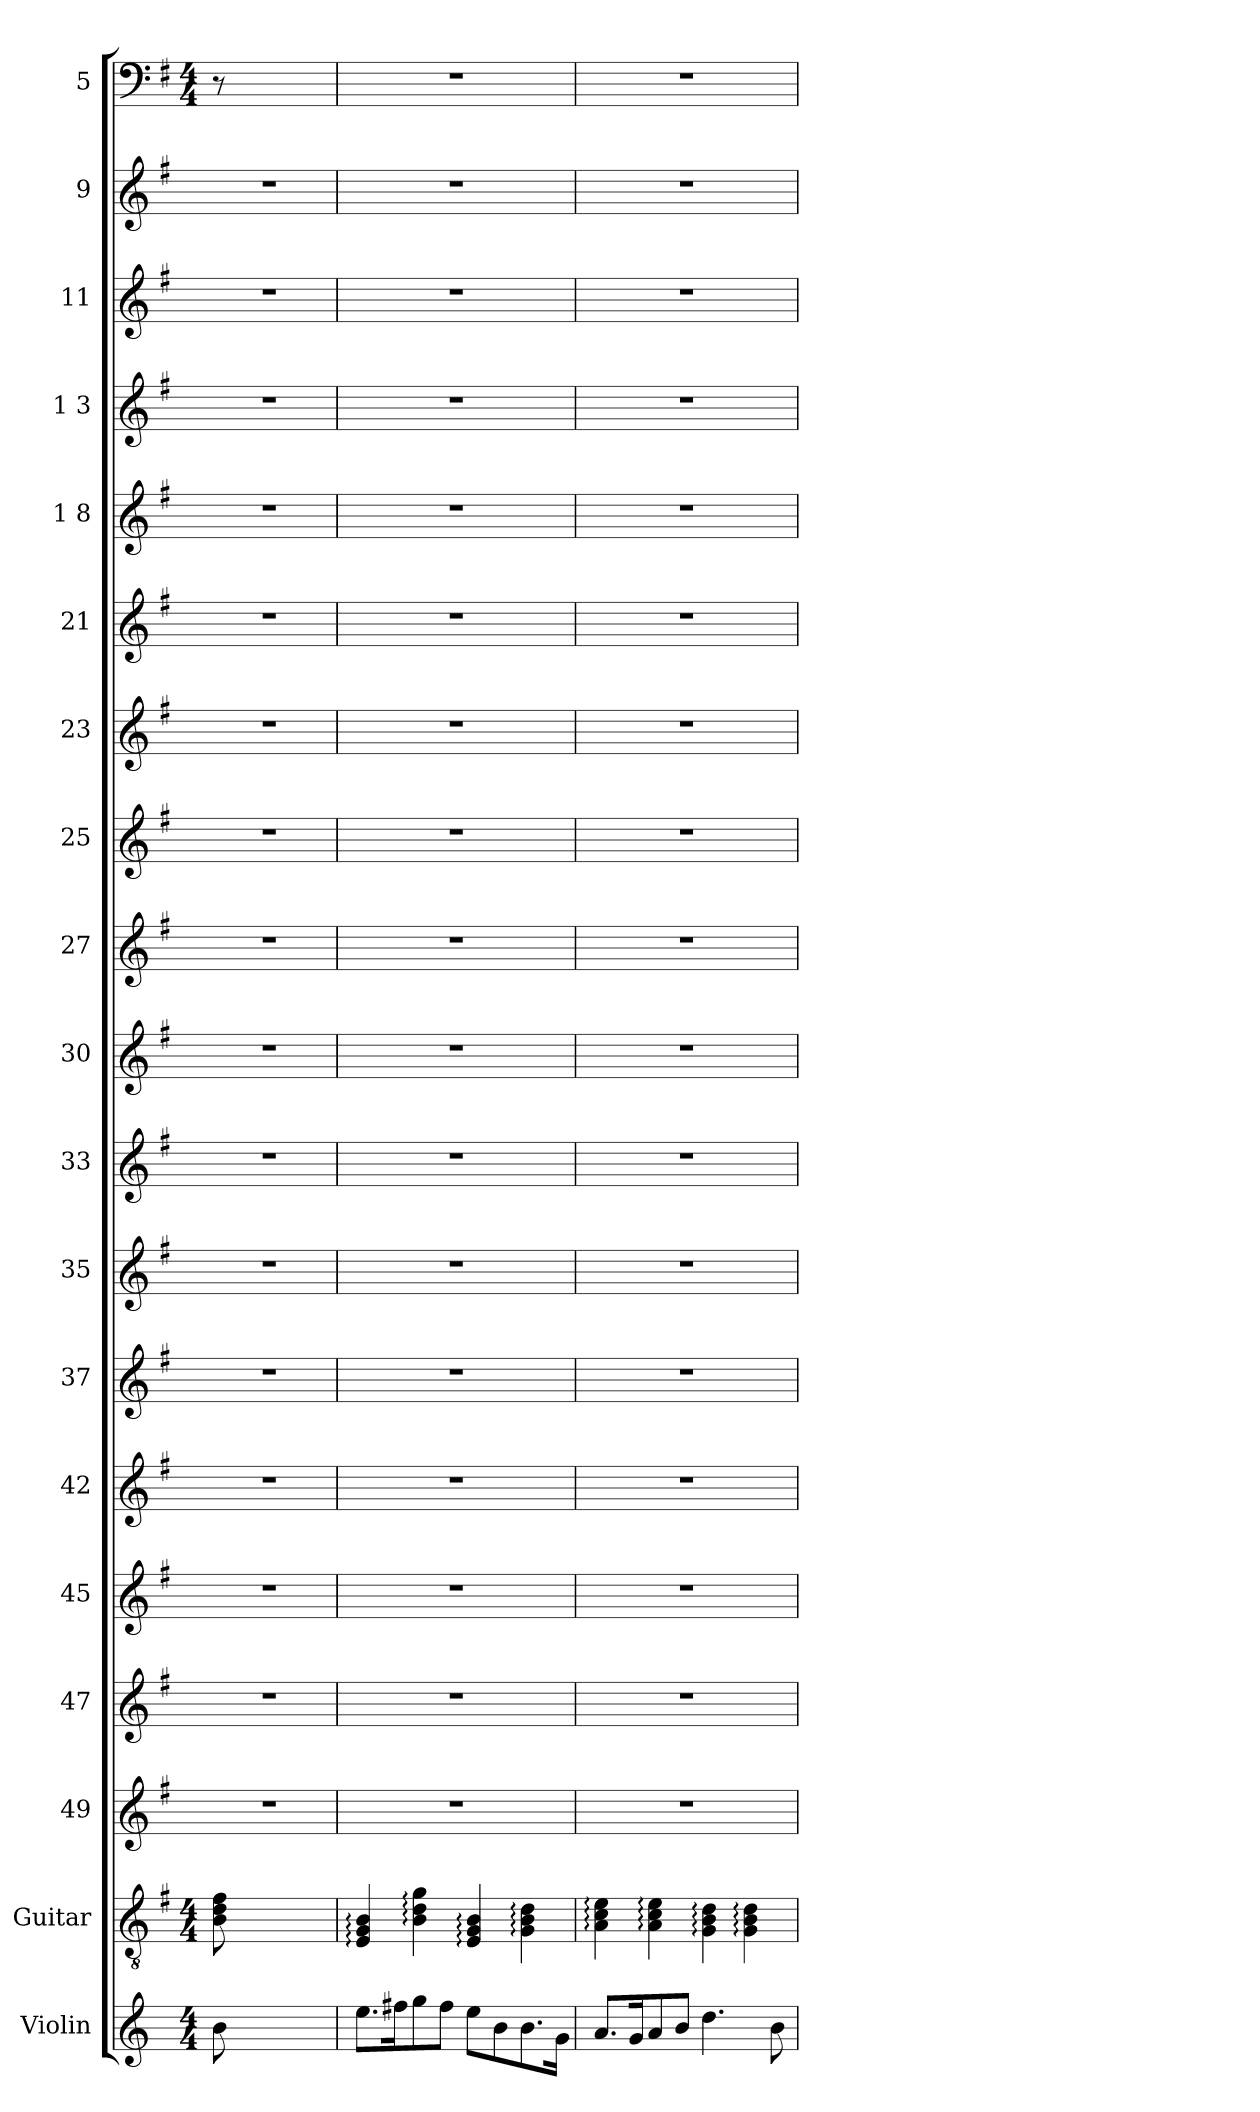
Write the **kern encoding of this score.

**kern	**dynam	**kern	**kern	**kern	**kern	**kern	**kern	**kern	**kern	**kern	**kern	**kern	**kern	**kern	**kern	**kern	**kern	**kern	**kern
*part19	*part19	*part18	*part17	*part16	*part15	*part14	*part13	*part12	*part11	*part10	*part9	*part8	*part7	*part6	*part5	*part4	*part3	*part2	*part1
*staff19	*staff19	*staff18	*staff17	*staff16	*staff15	*staff14	*staff13	*staff12	*staff11	*staff10	*staff9	*staff8	*staff7	*staff6	*staff5	*staff4	*staff3	*staff2	*staff1
*I"Violin	*	*I"Guitar	*I"49	*I"47	*I"45	*I"42	*I"37	*I"35	*I"33	*I"30	*I"27	*I"25	*I"23	*I"21	*I"1 8	*I"1 3	*I"11	*I"9	*I"5
*I'Vln.	*	*I'Guit.	*	*	*	*	*	*	*	*	*	*	*	*	*	*	*	*	*
*clefG2	*	*clefGv2	*clefG2	*clefG2	*clefG2	*clefG2	*clefG2	*clefG2	*clefG2	*clefG2	*clefG2	*clefG2	*clefG2	*clefG2	*clefG2	*clefG2	*clefG2	*clefG2	*clefF4
*	*	*ITrd4c7	*ITrd-3c-5	*ITrd-3c-5	*ITrd-3c-5	*ITrd-3c-5	*ITrd-3c-5	*ITrd-3c-5	*ITrd-3c-5	*ITrd-3c-5	*ITrd-3c-5	*ITrd-3c-5	*ITrd-3c-5	*ITrd-3c-5	*ITrd-3c-5	*ITrd-3c-5	*ITrd-3c-5	*ITrd-3c-5	*ITrd-3c-5
*k[]	*	*k[]	*k[]	*k[]	*k[]	*k[]	*k[]	*k[]	*k[]	*k[]	*k[]	*k[]	*k[]	*k[]	*k[]	*k[]	*k[]	*k[]	*k[]
*C:	*	*C:	*C:	*C:	*C:	*C:	*C:	*C:	*C:	*C:	*C:	*C:	*C:	*C:	*C:	*C:	*C:	*C:	*C:
*M4/4	*	*M4/4	*	*	*	*	*	*	*	*	*	*	*	*	*	*	*	*	*M4/4
=1	=1	=1	=1	=1	=1	=1	=1	=1	=1	=1	=1	=1	=1	=1	=1	=1	=1	=1	=1
*^	*	*	*	*	*	*	*	*	*	*	*	*	*	*	*	*	*	*	*
8b\	16ryy	.	8E\ 8G\ 8B\	1r	1r	1r	1r	1r	1r	1r	1r	1r	1r	1r	1r	1r	1r	1r	1r	8r
!	!	!LO:DY:b	!	!	!	!	!	!	!	!	!	!	!	!	!	!	!	!	!	!
!	!	!LO:DY:n=1:a	!	!	!	!	!	!	!	!	!	!	!	!	!	!	!	!	!	!
.	2...ryy	f mp	.	.	.	.	.	.	.	.	.	.	.	.	.	.	.	.	.	.
2..ryy	.	.	2..ryy	.	.	.	.	.	.	.	.	.	.	.	.	.	.	.	.	2..ryy
*v	*v	*	*	*	*	*	*	*	*	*	*	*	*	*	*	*	*	*	*	*
=2	=2	=2	=2	=2	=2	=2	=2	=2	=2	=2	=2	=2	=2	=2	=2	=2	=2	=2	=2
8.ee\L	.	4AA/: 4C/: 4E/:	1r	1r	1r	1r	1r	1r	1r	1r	1r	1r	1r	1r	1r	1r	1r	1r	1r
16ff#X\k	.	.	.	.	.	.	.	.	.	.	.	.	.	.	.	.	.	.	.
8gg\	.	4E\: 4G\: 4c\:	.	.	.	.	.	.	.	.	.	.	.	.	.	.	.	.	.
8ff#\J	.	.	.	.	.	.	.	.	.	.	.	.	.	.	.	.	.	.	.
8ee\L	.	4AA/: 4C/: 4E/:	.	.	.	.	.	.	.	.	.	.	.	.	.	.	.	.	.
8b\	.	.	.	.	.	.	.	.	.	.	.	.	.	.	.	.	.	.	.
8.b\	.	4C\: 4E\: 4G\:	.	.	.	.	.	.	.	.	.	.	.	.	.	.	.	.	.
16g\Jk	.	.	.	.	.	.	.	.	.	.	.	.	.	.	.	.	.	.	.
=3	=3	=3	=3	=3	=3	=3	=3	=3	=3	=3	=3	=3	=3	=3	=3	=3	=3	=3	=3
8.a/L	.	4D\: 4F\: 4A\:	1r	1r	1r	1r	1r	1r	1r	1r	1r	1r	1r	1r	1r	1r	1r	1r	1r
16g/k	.	.	.	.	.	.	.	.	.	.	.	.	.	.	.	.	.	.	.
8a/	.	4D\: 4F\: 4A\:	.	.	.	.	.	.	.	.	.	.	.	.	.	.	.	.	.
8b/J	.	.	.	.	.	.	.	.	.	.	.	.	.	.	.	.	.	.	.
4.dd\	.	4C\: 4E\: 4G\:	.	.	.	.	.	.	.	.	.	.	.	.	.	.	.	.	.
.	.	4C\: 4E\: 4G\:	.	.	.	.	.	.	.	.	.	.	.	.	.	.	.	.	.
8b\	.	.	.	.	.	.	.	.	.	.	.	.	.	.	.	.	.	.	.
=	=	=	=	=	=	=	=	=	=	=	=	=	=	=	=	=	=	=	=
*-	*-	*-	*-	*-	*-	*-	*-	*-	*-	*-	*-	*-	*-	*-	*-	*-	*-	*-	*-
